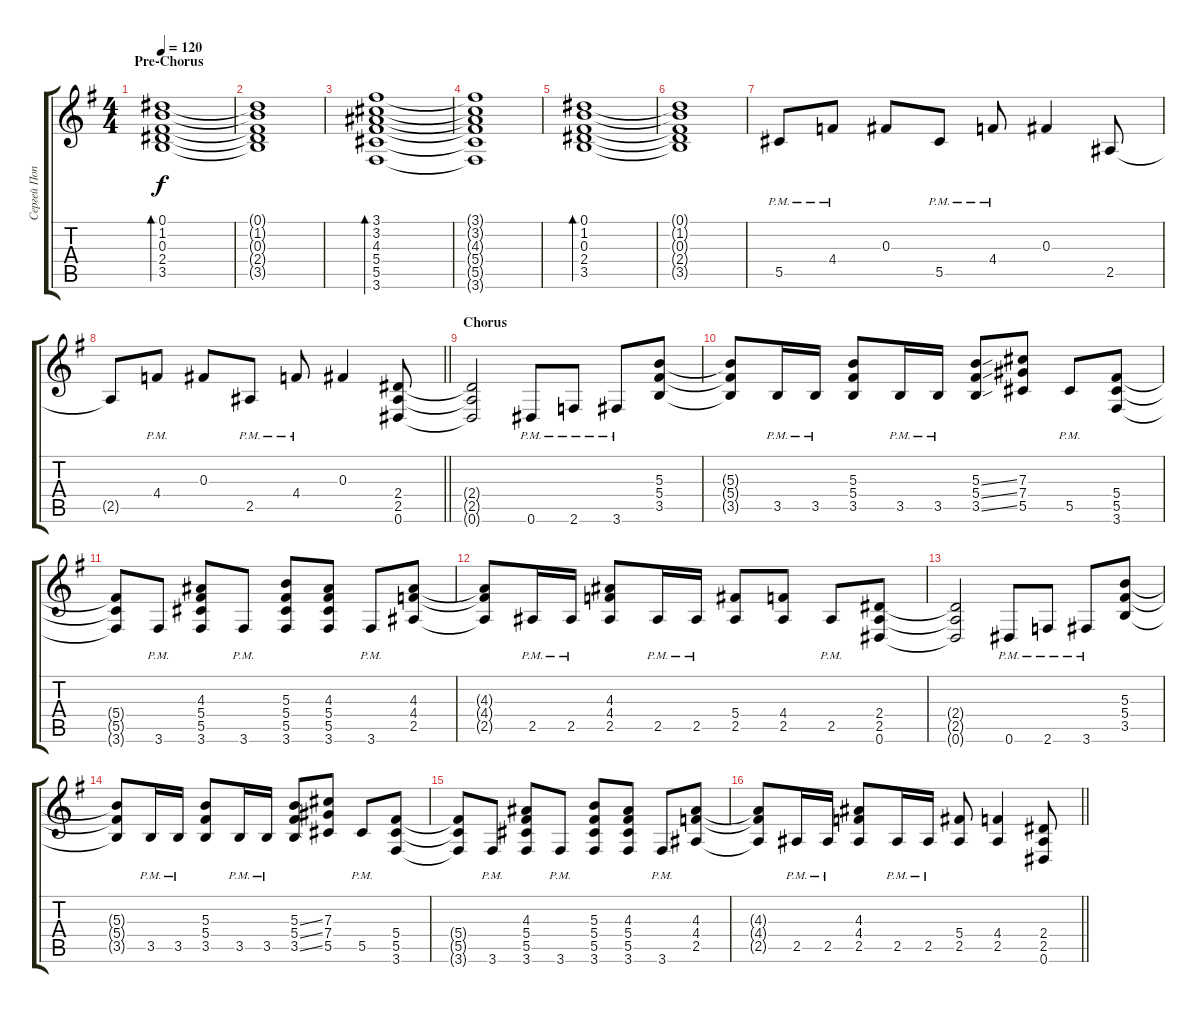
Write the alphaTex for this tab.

\track ("Сергей Попов" "Сергей Поп") {instrument distortionguitar}
\staff {score tabs}
\tuning (Eb4 Bb3 Gb3 Db3 Ab2 Eb2) {hide}
\ts (4 4)
\section ("" "Pre-Chorus")
\tempo 120
\clef g2
\ks g
(0.1 1.2 0.3 2.4 3.5).1{bd 120 dy f instrument distortionguitar} |
(0.1{t} 1.2{t} 0.3{t} 2.4{t} 3.5{t}).1 |
(3.1 3.2 4.3 5.4 5.5 3.6).1{bd 120} |
(3.1{t} 3.2{t} 4.3{t} 5.4{t} 5.5{t} 3.6{t}).1 |
(0.1 1.2 0.3 2.4 3.5).1{bd 120} |
(0.1{t} 1.2{t} 0.3{t} 2.4{t} 3.5{t}).1 |
5.5{pm}.8{instrument distortionguitar} 4.4{pm}.8 0.3.8 5.5{pm}.8 4.4{pm}.8 0.3.4 2.5.8 |
\barLineRight lightlight
2.5{t}.8 4.4{pm}.8 0.3.8 2.5{pm}.8 4.4{pm}.8 0.3.4 (2.4 2.5 0.6).8 |
\section ("" "Chorus")
(2.4{t} 2.5{t} 0.6{t}).2 0.6{pm}.8 2.6{pm}.8 3.6{pm}.8 (5.3 5.4 3.5).8 |
(5.3{t} 5.4{t} 3.5{t}).8 3.5{pm}.16 3.5{pm}.16 (5.3 5.4 3.5).8 3.5{pm}.16 3.5{pm}.16 (5.3{ss} 5.4{ss} 3.5{ss}).8 (7.3 7.4 5.5).8 5.5{pm}.8 (5.4 5.5 3.6).8 |
(5.4{t} 5.5{t} 3.6{t}).8 3.6{pm}.8 (4.3 5.4 5.5 3.6).8 3.6{pm}.8 (5.3 5.4 5.5 3.6).8 (4.3 5.4 5.5 3.6).8 3.6{pm}.8 (4.3 4.4 2.5).8 |
(4.3{t} 4.4{t} 2.5{t}).8 2.5{pm}.16 2.5{pm}.16 (4.3 4.4 2.5).8 2.5{pm}.16 2.5{pm}.16 (5.4 2.5).8 (4.4 2.5).8 2.5{pm}.8 (2.4 2.5 0.6).8 |
(2.4{t} 2.5{t} 0.6{t}).2 0.6{pm}.8 2.6{pm}.8 3.6{pm}.8 (5.3 5.4 3.5).8 |
(5.3{t} 5.4{t} 3.5{t}).8 3.5{pm}.16 3.5{pm}.16 (5.3 5.4 3.5).8 3.5{pm}.16 3.5{pm}.16 (5.3{ss} 5.4{ss} 3.5{ss}).8 (7.3 7.4 5.5).8 5.5{pm}.8 (5.4 5.5 3.6).8 |
(5.4{t} 5.5{t} 3.6{t}).8 3.6{pm}.8 (4.3 5.4 5.5 3.6).8 3.6{pm}.8 (5.3 5.4 5.5 3.6).8 (4.3 5.4 5.5 3.6).8 3.6{pm}.8 (4.3 4.4 2.5).8 |
\barLineRight lightlight
(4.3{t} 4.4{t} 2.5{t}).8 2.5{pm}.16 2.5{pm}.16 (4.3 4.4 2.5).8 2.5{pm}.16 2.5{pm}.16 (5.4 2.5).8 (4.4 2.5).4 (2.4 2.5 0.6).8
